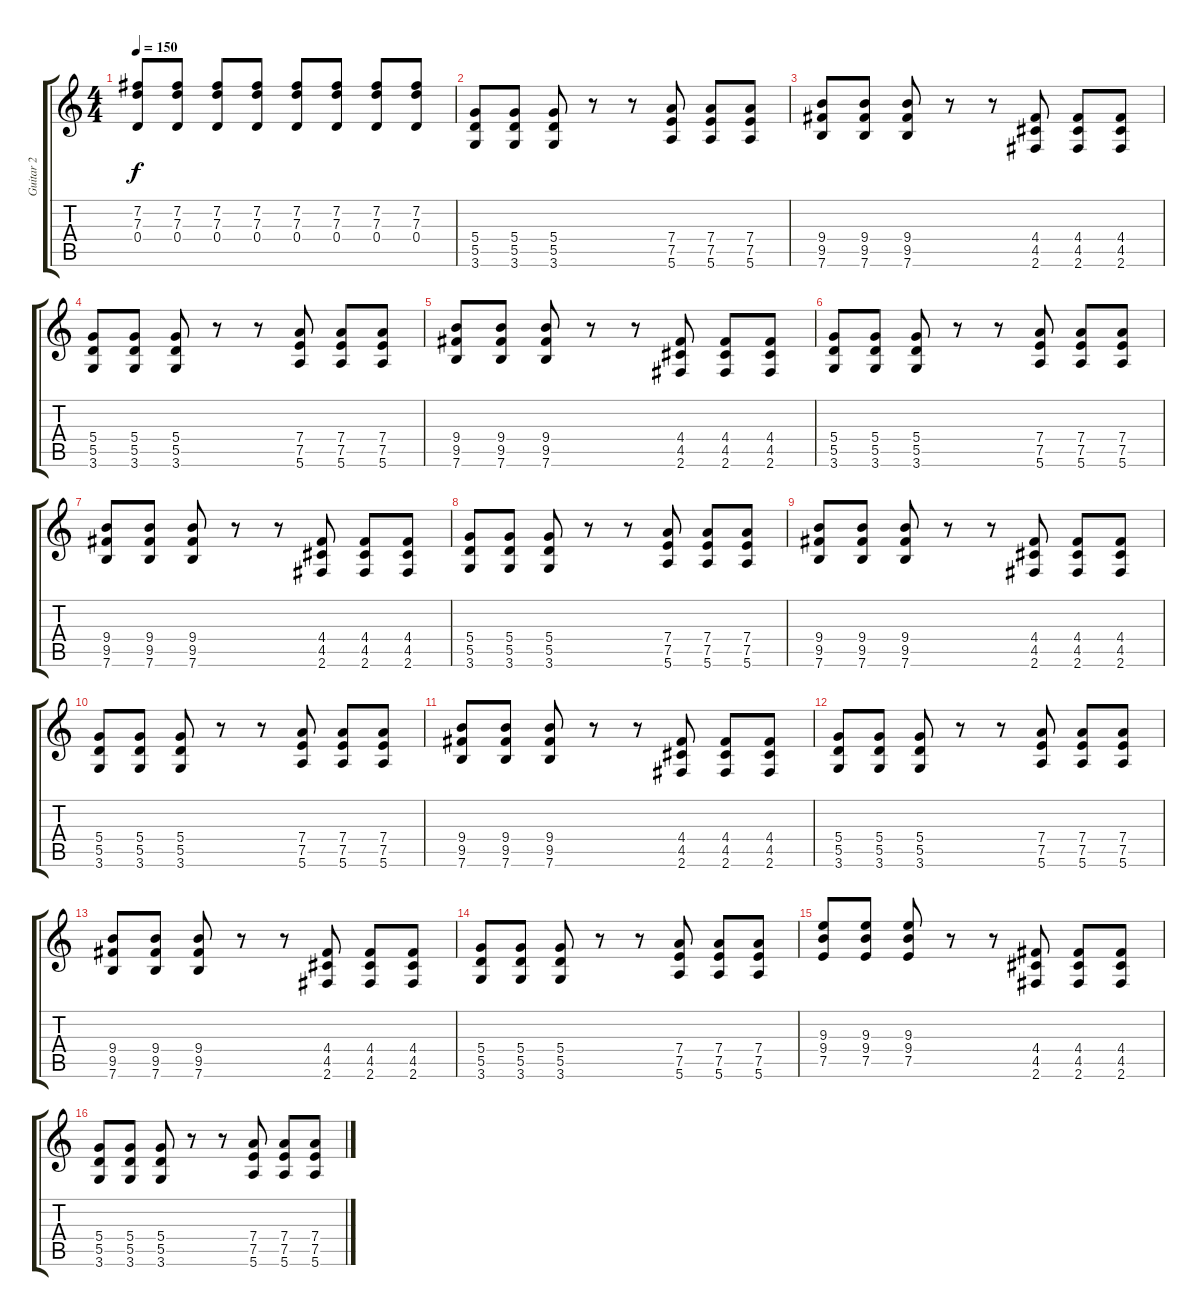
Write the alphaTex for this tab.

\track ("Guitar 2" "Guitar 2") {instrument distortionguitar}
\staff {score tabs}
\tuning (E4 B3 G3 D3 A2 E2) {hide}
\ts (4 4)
\tempo 150
\clef g2
\ks c
(7.2 7.3 0.4).8{dy f} (7.2 7.3 0.4).8 (7.2 7.3 0.4).8 (7.2 7.3 0.4).8 (7.2 7.3 0.4).8 (7.2 7.3 0.4).8 (7.2 7.3 0.4).8 (7.2 7.3 0.4).8 |
(5.4 5.5 3.6).8 (5.4 5.5 3.6).8 (5.4 5.5 3.6).8 r.8 r.8 (7.4 7.5 5.6).8 (7.4 7.5 5.6).8 (7.4 7.5 5.6).8 |
(9.4 9.5 7.6).8 (9.4 9.5 7.6).8 (9.4 9.5 7.6).8 r.8 r.8 (4.4 4.5 2.6).8 (4.4 4.5 2.6).8 (4.4 4.5 2.6).8 |
(5.4 5.5 3.6).8 (5.4 5.5 3.6).8 (5.4 5.5 3.6).8 r.8 r.8 (7.4 7.5 5.6).8 (7.4 7.5 5.6).8 (7.4 7.5 5.6).8 |
(9.4 9.5 7.6).8 (9.4 9.5 7.6).8 (9.4 9.5 7.6).8 r.8 r.8 (4.4 4.5 2.6).8 (4.4 4.5 2.6).8 (4.4 4.5 2.6).8 |
(5.4 5.5 3.6).8 (5.4 5.5 3.6).8 (5.4 5.5 3.6).8 r.8 r.8 (7.4 7.5 5.6).8 (7.4 7.5 5.6).8 (7.4 7.5 5.6).8 |
(9.4 9.5 7.6).8 (9.4 9.5 7.6).8 (9.4 9.5 7.6).8 r.8 r.8 (4.4 4.5 2.6).8 (4.4 4.5 2.6).8 (4.4 4.5 2.6).8 |
(5.4 5.5 3.6).8 (5.4 5.5 3.6).8 (5.4 5.5 3.6).8 r.8 r.8 (7.4 7.5 5.6).8 (7.4 7.5 5.6).8 (7.4 7.5 5.6).8 |
(9.4 9.5 7.6).8 (9.4 9.5 7.6).8 (9.4 9.5 7.6).8 r.8 r.8 (4.4 4.5 2.6).8 (4.4 4.5 2.6).8 (4.4 4.5 2.6).8 |
(5.4 5.5 3.6).8 (5.4 5.5 3.6).8 (5.4 5.5 3.6).8 r.8 r.8 (7.4 7.5 5.6).8 (7.4 7.5 5.6).8 (7.4 7.5 5.6).8 |
(9.4 9.5 7.6).8 (9.4 9.5 7.6).8 (9.4 9.5 7.6).8 r.8 r.8 (4.4 4.5 2.6).8 (4.4 4.5 2.6).8 (4.4 4.5 2.6).8 |
(5.4 5.5 3.6).8 (5.4 5.5 3.6).8 (5.4 5.5 3.6).8 r.8 r.8 (7.4 7.5 5.6).8 (7.4 7.5 5.6).8 (7.4 7.5 5.6).8 |
(9.4 9.5 7.6).8 (9.4 9.5 7.6).8 (9.4 9.5 7.6).8 r.8 r.8 (4.4 4.5 2.6).8 (4.4 4.5 2.6).8 (4.4 4.5 2.6).8 |
(5.4 5.5 3.6).8 (5.4 5.5 3.6).8 (5.4 5.5 3.6).8 r.8 r.8 (7.4 7.5 5.6).8 (7.4 7.5 5.6).8 (7.4 7.5 5.6).8 |
(9.3 9.4 7.5).8 (9.3 9.4 7.5).8 (9.3 9.4 7.5).8 r.8 r.8 (4.4 4.5 2.6).8 (4.4 4.5 2.6).8 (4.4 4.5 2.6).8 |
(5.4 5.5 3.6).8 (5.4 5.5 3.6).8 (5.4 5.5 3.6).8 r.8 r.8 (7.4 7.5 5.6).8 (7.4 7.5 5.6).8 (7.4 7.5 5.6).8
